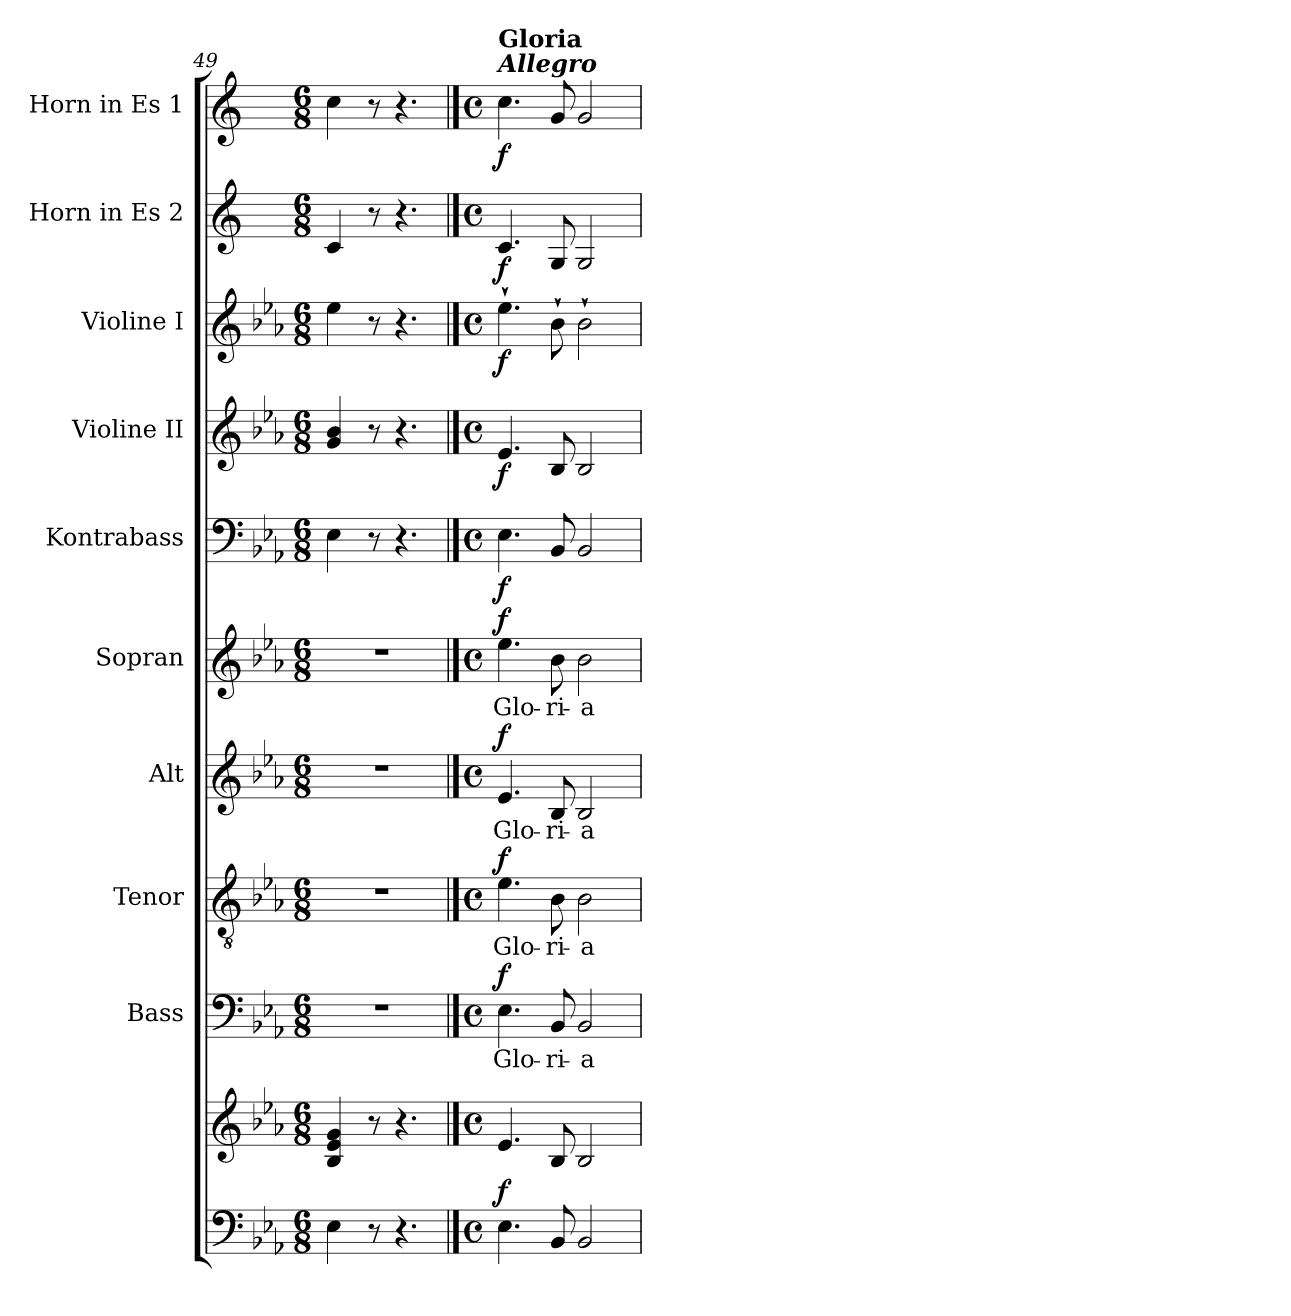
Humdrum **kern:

**kern	**kern	**dynam	**kern	**text	**dynam	**kern	**text	**dynam	**kern	**text	**dynam	**kern	**text	**dynam	**kern	**dynam	**kern	**dynam	**kern	**dynam	**kern	**dynam	**kern	**dynam
*part10	*part10	*part10	*part9	*part9	*part9	*part8	*part8	*part8	*part7	*part7	*part7	*part6	*part6	*part6	*part5	*part5	*part4	*part4	*part3	*part3	*part2	*part2	*part1	*part1
*staff11	*staff10	*staff10/11	*staff9	*staff9	*staff9	*staff8	*staff8	*staff8	*staff7	*staff7	*staff7	*staff6	*staff6	*staff6	*staff5	*staff5	*staff4	*staff4	*staff3	*staff3	*staff2	*staff2	*staff1	*staff1
*	*	*	*I"Bass	*	*	*I"Tenor	*	*	*I"Alt	*	*	*I"Sopran	*	*	*I"Kontrabass	*	*I"Violine II	*	*I"Violine I	*	*I"Horn in Es 2	*	*I"Horn in Es 1	*
*	*	*	*I'B.	*	*	*I'T.	*	*	*I'A.	*	*	*I'S.	*	*	*I'Kb.	*	*I'Vl. II	*	*I'Vl. I	*	*I'Hr. Es 2	*	*I'Hr. Es 1	*
*clefF4	*clefG2	*	*clefF4	*	*	*clefGv2	*	*	*clefG2	*	*	*clefG2	*	*	*clefF4	*	*clefG2	*	*clefG2	*	*clefG2	*	*clefG2	*
*	*	*	*	*	*	*	*	*	*	*	*	*	*	*	*ITrd7c12	*	*	*	*	*	*ITrd5c9	*	*ITrd5c9	*
*k[b-e-a-]	*k[b-e-a-]	*	*k[b-e-a-]	*	*	*k[b-e-a-]	*	*	*k[b-e-a-]	*	*	*k[b-e-a-]	*	*	*k[b-e-a-]	*	*k[b-e-a-]	*	*k[b-e-a-]	*	*k[b-e-a-]	*	*k[b-e-a-]	*
*E-:	*E-:	*	*E-:	*	*	*E-:	*	*	*E-:	*	*	*E-:	*	*	*E-:	*	*E-:	*	*E-:	*	*E-:	*	*E-:	*
*M6/8	*M6/8	*	*M6/8	*	*	*M6/8	*	*	*M6/8	*	*	*M6/8	*	*	*M6/8	*	*M6/8	*	*M6/8	*	*M6/8	*	*M6/8	*
=49	=49	=49	=49	=49	=49	=49	=49	=49	=49	=49	=49	=49	=49	=49	=49	=49	=49	=49	=49	=49	=49	=49	=49	=49
4E-\	4B-/ 4e-/ 4g/	.	2.r	.	.	2.r	.	.	2.r	.	.	2.r	.	.	4EE-\	.	4g/ 4b-/	.	4ee-\	.	4E-/	.	4e-\	.
8r	8r	.	.	.	.	.	.	.	.	.	.	.	.	.	8r	.	8r	.	8r	.	8r	.	8r	.
4.r	4.r	.	.	.	.	.	.	.	.	.	.	.	.	.	4.r	.	4.r	.	4.r	.	4.r	.	4.r	.
!!LO:PB:g=z
==50	==50	==50	==50	==50	==50	==50	==50	==50	==50	==50	==50	==50	==50	==50	==50	==50	==50	==50	==50	==50	==50	==50	==50	==50
*M4/4	*M4/4	*	*M4/4	*	*	*M4/4	*	*	*M4/4	*	*	*M4/4	*	*	*M4/4	*	*M4/4	*	*M4/4	*	*M4/4	*	*M4/4	*
*met(c)	*met(c)	*	*met(c)	*	*	*met(c)	*	*	*met(c)	*	*	*met(c)	*	*	*met(c)	*	*met(c)	*	*met(c)	*	*met(c)	*	*met(c)	*
!	!	!	!	!	!	!	!	!	!	!	!	!	!	!	!	!	!	!	!	!	!	!	!LO:TX:a:Bi:t=Allegro	!
!	!	!	!	!	!	!	!	!	!	!	!	!	!	!	!	!	!	!	!	!	!	!	!LO:TX:a:B:t=Gloria	!
!	!	!LO:DY:a=2	!	!LO:LY:b	!LO:DY:a	!	!LO:LY:b	!LO:DY:a	!	!LO:LY:b	!LO:DY:a	!	!LO:LY:b	!LO:DY:a	!	!LO:DY:b	!	!LO:DY:b	!	!LO:DY:b	!	!LO:DY:b	!	!LO:DY:b
4.E-\	4.e-/	f	4.E-\	Glo-	f	4.e-\	Glo-	f	4.e-/	Glo-	f	4.ee-\	Glo-	f	4.EE-\	f	4.e-/	f	4.ee-`>\	f	4.E-/	f	4.e-\	f
!	!	!	!	!LO:LY:b	!	!	!LO:LY:b	!	!	!LO:LY:b	!	!	!LO:LY:b	!	!	!	!	!	!	!	!	!	!	!
8BB-/	8B-/	.	8BB-/	-ri-	.	8B-\	-ri-	.	8B-/	-ri-	.	8b-\	-ri-	.	8BBB-/	.	8B-/	.	8b-`>\	.	8BB-/	.	8B-/	.
!	!	!	!	!LO:LY:b	!	!	!LO:LY:b	!	!	!LO:LY:b	!	!	!LO:LY:b	!	!	!	!	!	!	!	!	!	!	!
2BB-/	2B-/	.	2BB-/	-a	.	2B-\	-a	.	2B-/	-a	.	2b-\	-a	.	2BBB-/	.	2B-/	.	2b-`>\	.	2BB-/	.	2B-/	.
=	=	=	=	=	=	=	=	=	=	=	=	=	=	=	=	=	=	=	=	=	=	=	=	=
*-	*-	*-	*-	*-	*-	*-	*-	*-	*-	*-	*-	*-	*-	*-	*-	*-	*-	*-	*-	*-	*-	*-	*-	*-
